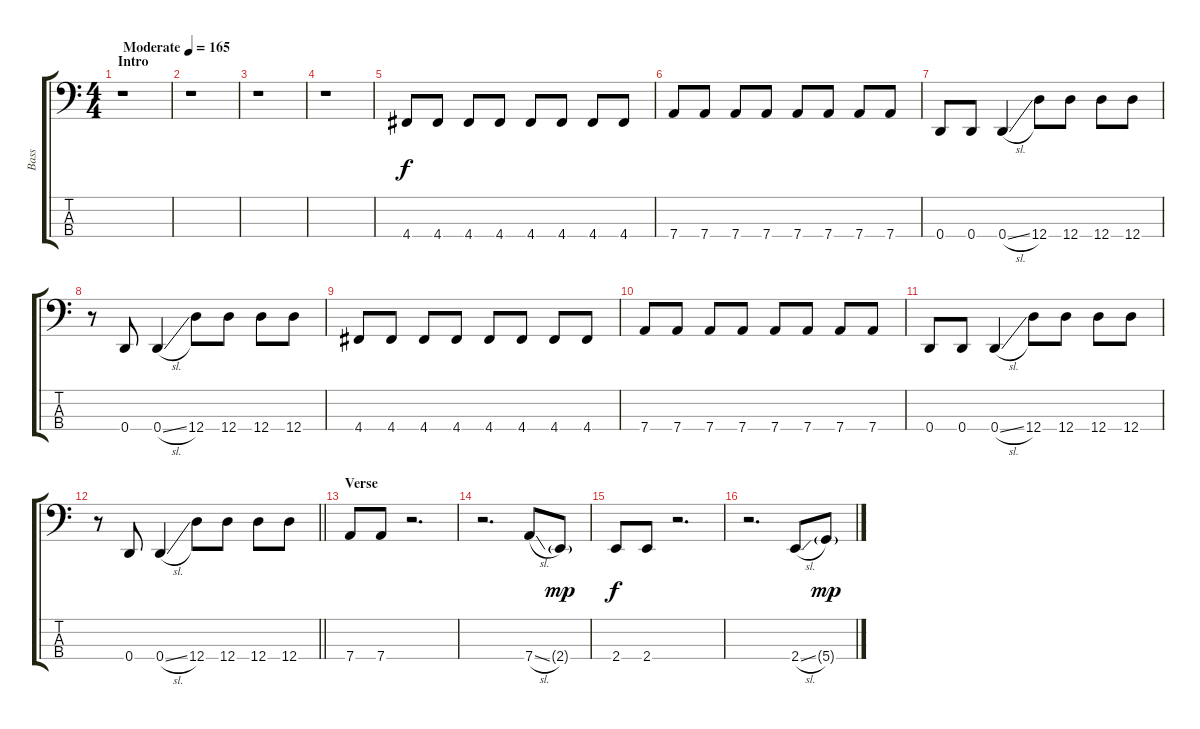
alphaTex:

\track ("Bass" "Bass") {instrument electricbassfinger}
\staff {score tabs}
\tuning (G2 D2 A1 D1) {hide}
\ts (4 4)
\section ("" "Intro")
\tempo (165 "Moderate")
\clef f4
\ks c
r.1{dy f instrument electricbassfinger} |
r.1 |
r.1 |
r.1 |
4.4.8 4.4.8 4.4.8 4.4.8 4.4.8 4.4.8 4.4.8 4.4.8 |
7.4.8 7.4.8 7.4.8 7.4.8 7.4.8 7.4.8 7.4.8 7.4.8 |
0.4.8 0.4.8 0.4{sl}.4 12.4.8 12.4.8 12.4.8 12.4.8 |
r.8 0.4.8 0.4{sl}.4 12.4.8 12.4.8 12.4.8 12.4.8 |
4.4.8 4.4.8 4.4.8 4.4.8 4.4.8 4.4.8 4.4.8 4.4.8 |
7.4.8 7.4.8 7.4.8 7.4.8 7.4.8 7.4.8 7.4.8 7.4.8 |
0.4.8 0.4.8 0.4{sl}.4 12.4.8 12.4.8 12.4.8 12.4.8 |
\barLineRight lightlight
r.8 0.4.8 0.4{sl}.4 12.4.8 12.4.8 12.4.8 12.4.8 |
\section ("" "Verse")
7.4.8 7.4.8 r.2{d} |
r.2{d} 7.4{sl}.8 2.4{g}.8{dy mp} |
2.4.8{dy f} 2.4.8 r.2{d} |
r.2{d} 2.4{sl}.8 5.4{g}.8{dy mp}
